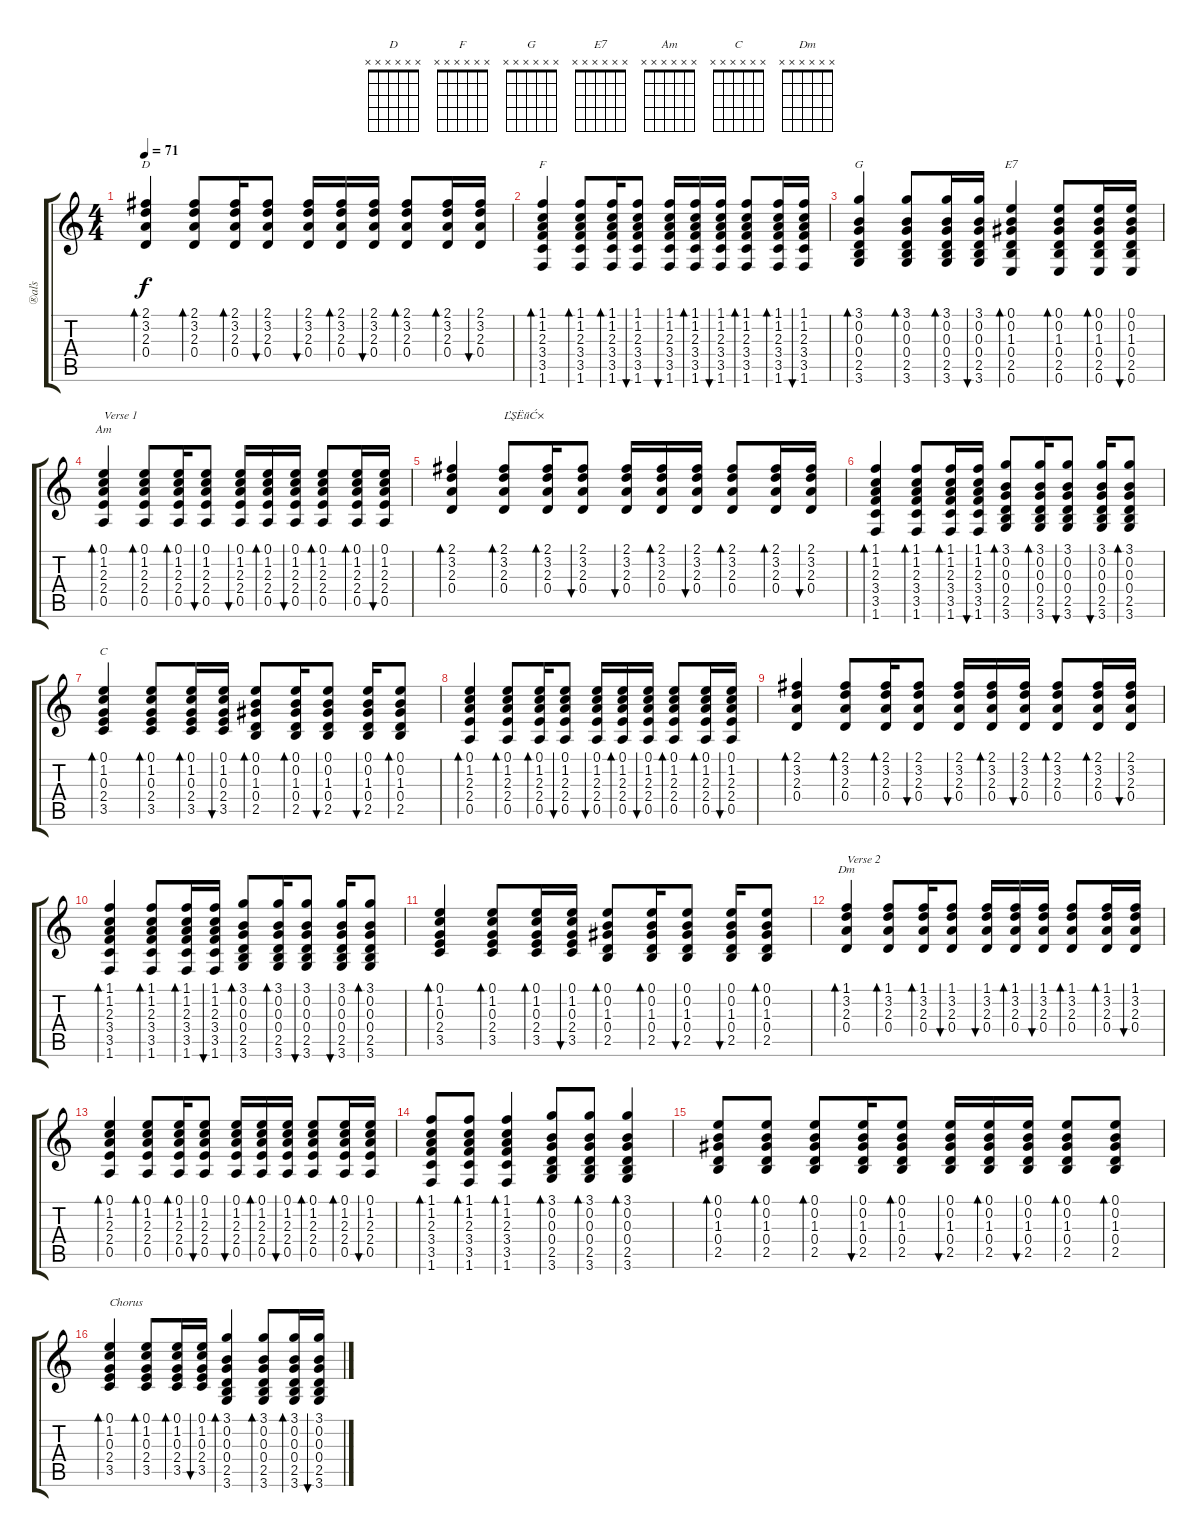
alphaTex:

\track ("®aľs" "®aľs") {instrument acousticguitarsteel}
\staff {score tabs}
\tuning (E4 B3 G3 D3 A2 E2) {hide}
\chord ("D" x x x x x x)
\chord ("F" x x x x x x)
\chord ("G" x x x x x x)
\chord ("E7" x x x x x x)
\chord ("Am" x x x x x x)
\chord ("C" x x x x x x)
\chord ("Dm" x x x x x x)
\ts (4 4)
\tempo 71
\clef g2
\ks c
(2.1 3.2 2.3 0.4).4{bd 30 ch "D" dy f} (2.1 3.2 2.3 0.4).8{bd 30} (2.1 3.2 2.3 0.4).16{bd 30} (2.1 3.2 2.3 0.4).8{bu 30} (2.1 3.2 2.3 0.4).16{bu 30} (2.1 3.2 2.3 0.4).16{bd 30} (2.1 3.2 2.3 0.4).16{bu 30} (2.1 3.2 2.3 0.4).8{bd 30} (2.1 3.2 2.3 0.4).16{bd 30} (2.1 3.2 2.3 0.4).16{bu 30} |
(1.1 1.2 2.3 3.4 3.5 1.6).4{bd 30 ch "F"} (1.1 1.2 2.3 3.4 3.5 1.6).8{bd 30} (1.1 1.2 2.3 3.4 3.5 1.6).16{bd 30} (1.1 1.2 2.3 3.4 3.5 1.6).8{bu 30} (1.1 1.2 2.3 3.4 3.5 1.6).16{bu 30} (1.1 1.2 2.3 3.4 3.5 1.6).16{bd 30} (1.1 1.2 2.3 3.4 3.5 1.6).16{bu 30} (1.1 1.2 2.3 3.4 3.5 1.6).8{bd 30} (1.1 1.2 2.3 3.4 3.5 1.6).16{bd 30} (1.1 1.2 2.3 3.4 3.5 1.6).16{bu 30} |
(3.1 0.2 0.3 0.4 2.5 3.6).4{bd 30 ch "G"} (3.1 0.2 0.3 0.4 2.5 3.6).8{bd 30} (3.1 0.2 0.3 0.4 2.5 3.6).16{bd 30} (3.1 0.2 0.3 0.4 2.5 3.6).16{bu 30} (0.1 0.2 1.3 0.4 2.5 0.6).4{bd 30 ch "E7"} (0.1 0.2 1.3 0.4 2.5 0.6).8{bd 30} (0.1 0.2 1.3 0.4 2.5 0.6).16{bd 30} (0.1 0.2 1.3 0.4 2.5 0.6).16{bu 30} |
(0.1 1.2 2.3 2.4 0.5).4{bd 30 ch "Am" txt "Verse 1"} (0.1 1.2 2.3 2.4 0.5).8{bd 30} (0.1 1.2 2.3 2.4 0.5).16{bd 30} (0.1 1.2 2.3 2.4 0.5).8{bu 30} (0.1 1.2 2.3 2.4 0.5).16{bu 30} (0.1 1.2 2.3 2.4 0.5).16{bd 30} (0.1 1.2 2.3 2.4 0.5).16{bu 30} (0.1 1.2 2.3 2.4 0.5).8{bd 30} (0.1 1.2 2.3 2.4 0.5).16{bd 30} (0.1 1.2 2.3 2.4 0.5).16{bu 30} |
(2.1 3.2 2.3 0.4).4{bd 30} (2.1 3.2 2.3 0.4).8{bd 30 txt "ĽŞËűĆ×"} (2.1 3.2 2.3 0.4).16{bd 30} (2.1 3.2 2.3 0.4).8{bu 30} (2.1 3.2 2.3 0.4).16{bu 30} (2.1 3.2 2.3 0.4).16{bd 30} (2.1 3.2 2.3 0.4).16{bu 30} (2.1 3.2 2.3 0.4).8{bd 30} (2.1 3.2 2.3 0.4).16{bd 30} (2.1 3.2 2.3 0.4).16{bu 30} |
(1.1 1.2 2.3 3.4 3.5 1.6).4{bd 30} (1.1 1.2 2.3 3.4 3.5 1.6).8{bd 30} (1.1 1.2 2.3 3.4 3.5 1.6).16{bd 30} (1.1 1.2 2.3 3.4 3.5 1.6).16{bu 30} (3.1 0.2 0.3 0.4 2.5 3.6).8{bd 30} (3.1 0.2 0.3 0.4 2.5 3.6).16{bd 30} (3.1 0.2 0.3 0.4 2.5 3.6).8{bu 30} (3.1 0.2 0.3 0.4 2.5 3.6).16{bu 30} (3.1 0.2 0.3 0.4 2.5 3.6).8{bd 30} |
(0.1 1.2 0.3 2.4 3.5).4{bd 30 ch "C"} (0.1 1.2 0.3 2.4 3.5).8{bd 30} (0.1 1.2 0.3 2.4 3.5).16{bd 30} (0.1 1.2 0.3 2.4 3.5).16{bu 30} (0.1 0.2 1.3 0.4 2.5).8{bd 30} (0.1 0.2 1.3 0.4 2.5).16{bd 30} (0.1 0.2 1.3 0.4 2.5).8{bu 30} (0.1 0.2 1.3 0.4 2.5).16{bu 30} (0.1 0.2 1.3 0.4 2.5).8{bd 30} |
(0.1 1.2 2.3 2.4 0.5).4{bd 30} (0.1 1.2 2.3 2.4 0.5).8{bd 30} (0.1 1.2 2.3 2.4 0.5).16{bd 30} (0.1 1.2 2.3 2.4 0.5).8{bu 30} (0.1 1.2 2.3 2.4 0.5).16{bu 30} (0.1 1.2 2.3 2.4 0.5).16{bd 30} (0.1 1.2 2.3 2.4 0.5).16{bu 30} (0.1 1.2 2.3 2.4 0.5).8{bd 30} (0.1 1.2 2.3 2.4 0.5).16{bd 30} (0.1 1.2 2.3 2.4 0.5).16{bu 30} |
(2.1 3.2 2.3 0.4).4{bd 30} (2.1 3.2 2.3 0.4).8{bd 30} (2.1 3.2 2.3 0.4).16{bd 30} (2.1 3.2 2.3 0.4).8{bu 30} (2.1 3.2 2.3 0.4).16{bu 30} (2.1 3.2 2.3 0.4).16{bd 30} (2.1 3.2 2.3 0.4).16{bu 30} (2.1 3.2 2.3 0.4).8{bd 30} (2.1 3.2 2.3 0.4).16{bd 30} (2.1 3.2 2.3 0.4).16{bu 30} |
(1.1 1.2 2.3 3.4 3.5 1.6).4{bd 30} (1.1 1.2 2.3 3.4 3.5 1.6).8{bd 30} (1.1 1.2 2.3 3.4 3.5 1.6).16{bd 30} (1.1 1.2 2.3 3.4 3.5 1.6).16{bu 30} (3.1 0.2 0.3 0.4 2.5 3.6).8{bd 30} (3.1 0.2 0.3 0.4 2.5 3.6).16{bd 30} (3.1 0.2 0.3 0.4 2.5 3.6).8{bu 30} (3.1 0.2 0.3 0.4 2.5 3.6).16{bu 30} (3.1 0.2 0.3 0.4 2.5 3.6).8{bd 30} |
(0.1 1.2 0.3 2.4 3.5).4{bd 30} (0.1 1.2 0.3 2.4 3.5).8{bd 30} (0.1 1.2 0.3 2.4 3.5).16{bd 30} (0.1 1.2 0.3 2.4 3.5).16{bu 30} (0.1 0.2 1.3 0.4 2.5).8{bd 30} (0.1 0.2 1.3 0.4 2.5).16{bd 30} (0.1 0.2 1.3 0.4 2.5).8{bu 30} (0.1 0.2 1.3 0.4 2.5).16{bu 30} (0.1 0.2 1.3 0.4 2.5).8{bd 30} |
(1.1 3.2 2.3 0.4).4{bd 60 ch "Dm" txt "Verse 2"} (1.1 3.2 2.3 0.4).8{bd 60} (1.1 3.2 2.3 0.4).16{bd 30} (1.1 3.2 2.3 0.4).8{bu 60} (1.1 3.2 2.3 0.4).16{bu 30} (1.1 3.2 2.3 0.4).16{bd 30} (1.1 3.2 2.3 0.4).16{bu 30} (1.1 3.2 2.3 0.4).8{bd 60} (1.1 3.2 2.3 0.4).16{bd 30} (1.1 3.2 2.3 0.4).16{bu 30} |
(0.1 1.2 2.3 2.4 0.5).4{bd 60} (0.1 1.2 2.3 2.4 0.5).8{bd 60} (0.1 1.2 2.3 2.4 0.5).16{bd 30} (0.1 1.2 2.3 2.4 0.5).8{bu 60} (0.1 1.2 2.3 2.4 0.5).16{bu 30} (0.1 1.2 2.3 2.4 0.5).16{bd 30} (0.1 1.2 2.3 2.4 0.5).16{bu 30} (0.1 1.2 2.3 2.4 0.5).8{bd 60} (0.1 1.2 2.3 2.4 0.5).16{bd 30} (0.1 1.2 2.3 2.4 0.5).16{bu 30} |
(1.1 1.2 2.3 3.4 3.5 1.6).8{bd 30} (1.1 1.2 2.3 3.4 3.5 1.6).8{bd 30} (1.1 1.2 2.3 3.4 3.5 1.6).4{bd 30} (3.1 0.2 0.3 0.4 2.5 3.6).8{bd 30} (3.1 0.2 0.3 0.4 2.5 3.6).8{bd 30} (3.1 0.2 0.3 0.4 2.5 3.6).4{bd 30} |
(0.1 0.2 1.3 0.4 2.5).8{bd 30} (0.1 0.2 1.3 0.4 2.5).8{bd 30} (0.1 0.2 1.3 0.4 2.5).8{bd 30} (0.1 0.2 1.3 0.4 2.5).16{bu 30} (0.1 0.2 1.3 0.4 2.5).8{bd 30} (0.1 0.2 1.3 0.4 2.5).16{bu 30} (0.1 0.2 1.3 0.4 2.5).16{bd 30} (0.1 0.2 1.3 0.4 2.5).16{bu 30} (0.1 0.2 1.3 0.4 2.5).8{bd 30} (0.1 0.2 1.3 0.4 2.5).8{bd 30} |
(0.1 1.2 0.3 2.4 3.5).4{bd 30 txt "Chorus"} (0.1 1.2 0.3 2.4 3.5).8{bd 30} (0.1 1.2 0.3 2.4 3.5).16{bd 30} (0.1 1.2 0.3 2.4 3.5).16{bu 30} (3.1 0.2 0.3 0.4 2.5 3.6).4{bd 30} (3.1 0.2 0.3 0.4 2.5 3.6).8{bd 30} (3.1 0.2 0.3 0.4 2.5 3.6).16{bd 30} (3.1 0.2 0.3 0.4 2.5 3.6).16{bu 30}
